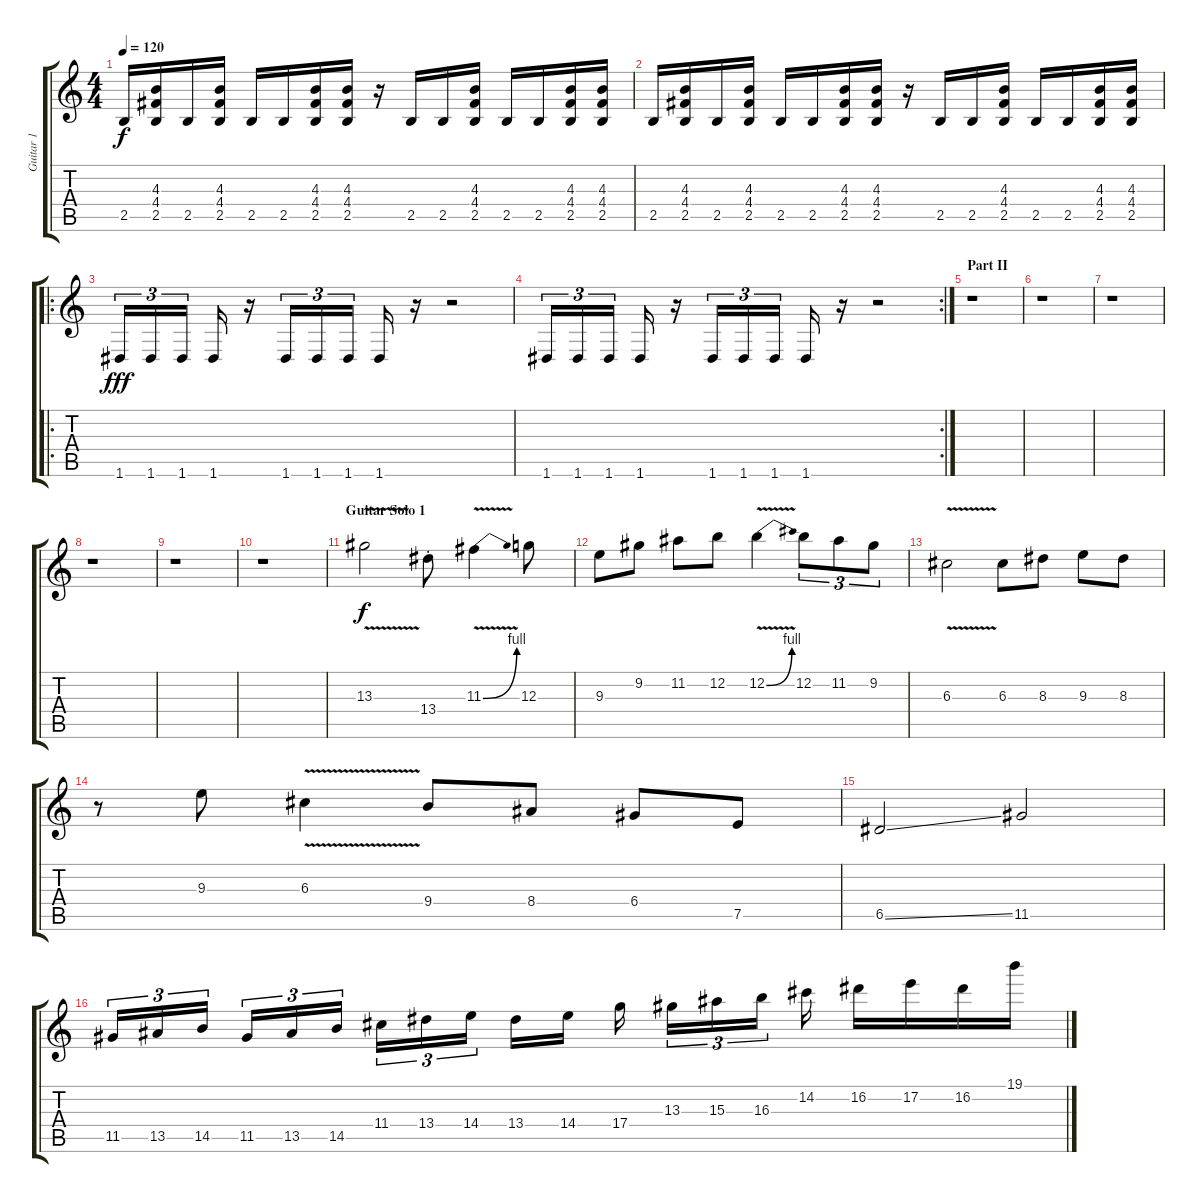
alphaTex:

\track ("Guitar 1" "Guitar 1") {instrument distortionguitar}
\staff {score tabs}
\tuning (E4 B3 G3 D3 A2 D2) {hide}
\ts (4 4)
\tempo 120
\clef g2
\ks c
2.5.16{dy f} (4.3 4.4 2.5).16 2.5.16 (4.3 4.4 2.5).16 2.5.16 2.5.16 (4.3 4.4 2.5).16 (4.3 4.4 2.5).16 r.16 2.5.16 2.5.16 (4.3 4.4 2.5).16 2.5.16 2.5.16 (4.3 4.4 2.5).16 (4.3 4.4 2.5).16 |
2.5.16 (4.3 4.4 2.5).16 2.5.16 (4.3 4.4 2.5).16 2.5.16 2.5.16 (4.3 4.4 2.5).16 (4.3 4.4 2.5).16 r.16 2.5.16 2.5.16 (4.3 4.4 2.5).16 2.5.16 2.5.16 (4.3 4.4 2.5).16 (4.3 4.4 2.5).16 |
\ro
1.6.16{tu (3 2) dy fff} 1.6.16{tu (3 2)} 1.6.16{tu (3 2)} 1.6.16 r.16 1.6.16{tu (3 2)} 1.6.16{tu (3 2)} 1.6.16{tu (3 2)} 1.6.16 r.16 r.2 |
\rc 2
1.6.16{tu (3 2)} 1.6.16{tu (3 2)} 1.6.16{tu (3 2)} 1.6.16 r.16 1.6.16{tu (3 2)} 1.6.16{tu (3 2)} 1.6.16{tu (3 2)} 1.6.16 r.16 r.2 |
\section ("" "Part II")
r.1 |
r.1 |
r.1 |
r.1 |
r.1 |
r.1 |
\section ("" "Guitar Solo 1")
13.3{v}.2{dy f} 13.4{st}.8 11.3{be (bend 0 0 60 4) v}.4 12.3.8 |
9.3.8 9.2.8 11.2.8 12.2.8 12.2{be (bend 0 0 60 4) v}.4 12.2.8{tu (3 2)} 11.2.8{tu (3 2)} 9.2.8{tu (3 2)} |
6.3{v}.2 6.3.8 8.3.8 9.3.8 8.3.8 |
r.8 9.3.8 6.3{v}.4 9.4.8 8.4.8 6.4.8 7.5.8 |
6.5{ss}.2 11.5.2 |
11.5.16{tu (3 2)} 13.5.16{tu (3 2)} 14.5.16{tu (3 2)} 11.5.16{tu (3 2)} 13.5.16{tu (3 2)} 14.5.16{tu (3 2)} 11.4.16{tu (3 2)} 13.4.16{tu (3 2)} 14.4.16{tu (3 2)} 13.4.16 14.4.16 17.4.16 13.3.16{tu (3 2)} 15.3.16{tu (3 2)} 16.3.16{tu (3 2)} 14.2.16 16.2.16 17.2.16 16.2.16 19.1.16
